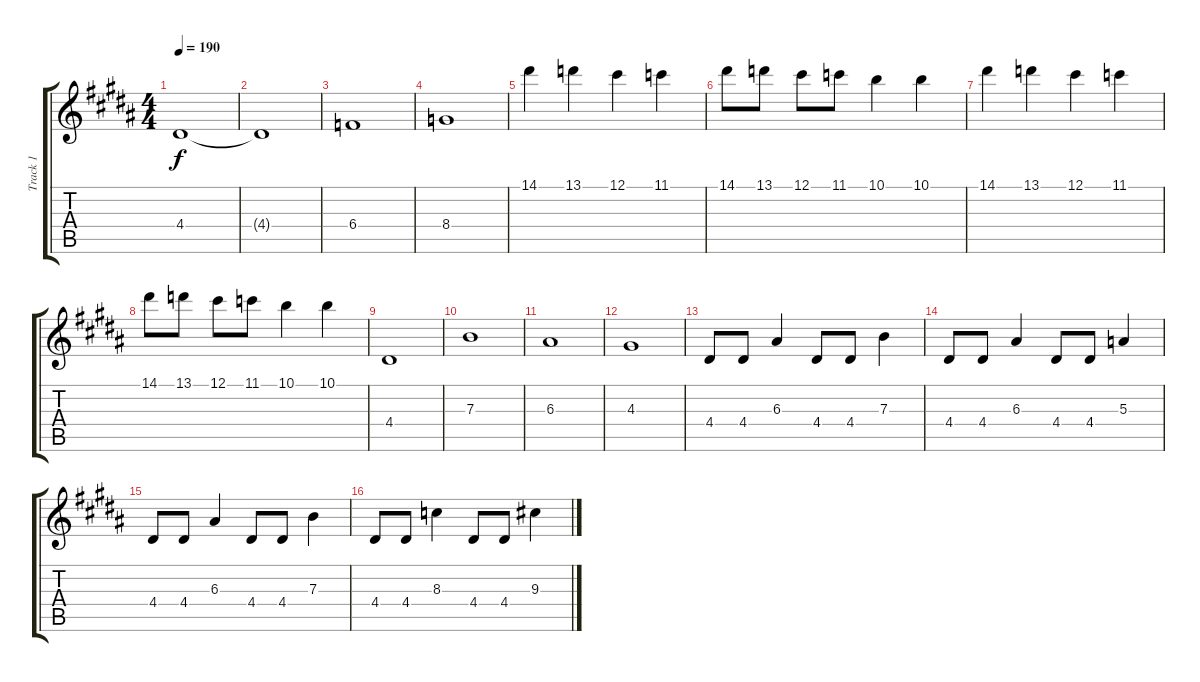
\track ("Track 1" "Track 1") {instrument overdrivenguitar}
\staff {score tabs}
\tuning (Db4 Ab3 E3 B2 Gb2 B1) {hide}
\ts (4 4)
\tempo 190
\clef g2
\ks g#minor
4.4.1{dy f} |
4.4{t}.1 |
6.4.1 |
8.4.1 |
14.1.4 13.1.4 12.1.4 11.1.4 |
14.1.8 13.1.8 12.1.8 11.1.8 10.1.4 10.1.4 |
14.1.4 13.1.4 12.1.4 11.1.4 |
14.1.8 13.1.8 12.1.8 11.1.8 10.1.4 10.1.4 |
4.4.1 |
7.3.1 |
6.3.1 |
4.3.1 |
4.4.8 4.4.8 6.3.4 4.4.8 4.4.8 7.3.4 |
4.4.8 4.4.8 6.3.4 4.4.8 4.4.8 5.3.4 |
4.4.8 4.4.8 6.3.4 4.4.8 4.4.8 7.3.4 |
4.4.8 4.4.8 8.3.4 4.4.8 4.4.8 9.3.4
